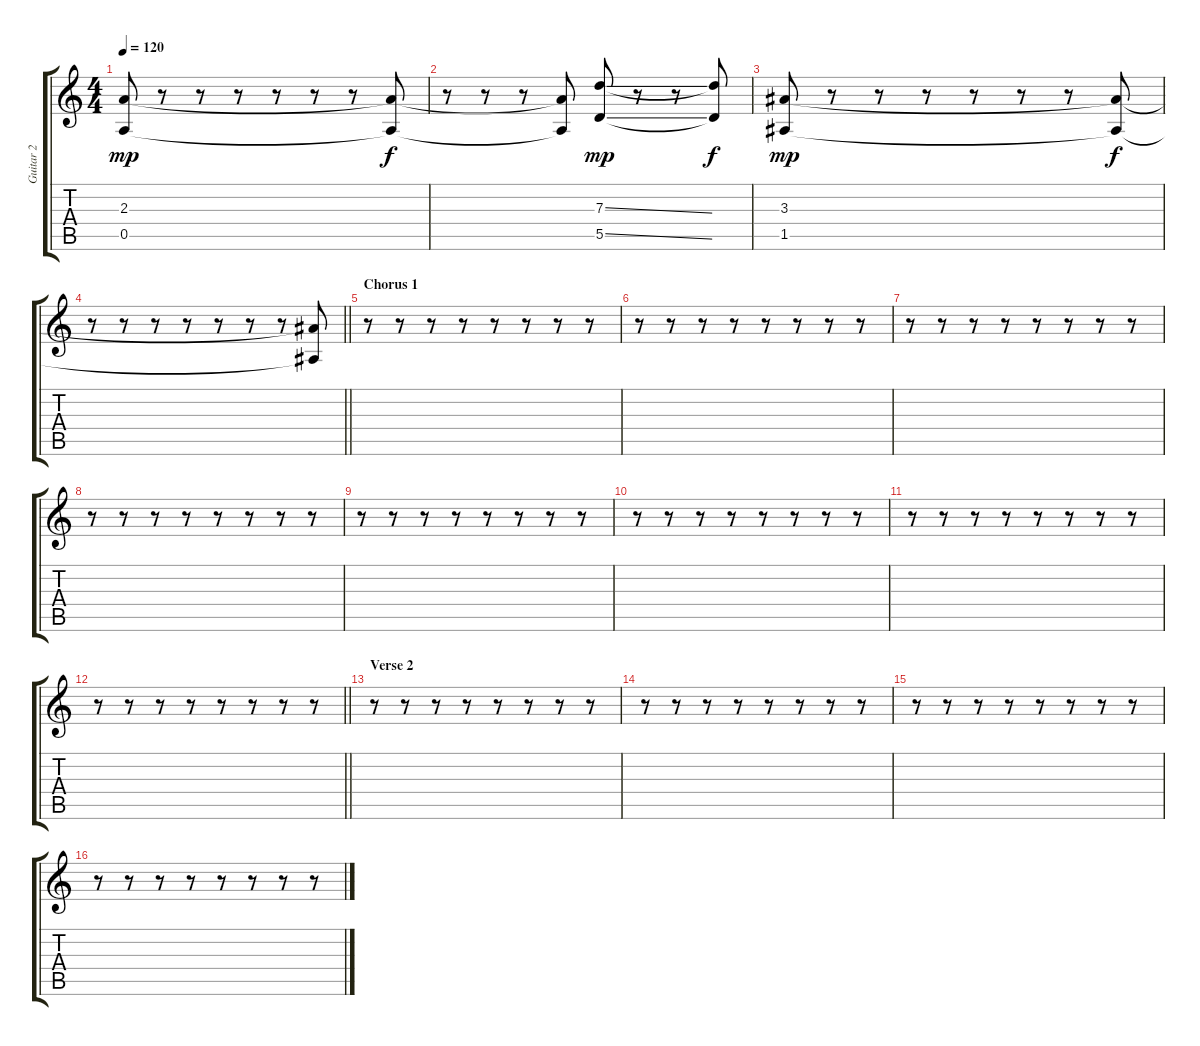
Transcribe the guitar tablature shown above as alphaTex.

\track ("Guitar 2" "Guitar 2") {instrument distortionguitar}
\staff {score tabs}
\tuning (E4 B3 G3 D3 A2 D2) {hide}
\ts (4 4)
\tempo 120
\clef g2
\ks c
(2.3 0.5).8{dy mp} r.8 r.8 r.8 r.8 r.8 r.8 (2.3{t} 0.5{t}).8{dy f} |
r.8 r.8 r.8 (2.3{t} 0.5{t}).8 (7.3{ss} 5.5{ss}).8{dy mp} r.8 r.8 (7.3{t} 5.5{t}).8{dy f} |
(3.3 1.5).8{dy mp} r.8 r.8 r.8 r.8 r.8 r.8 (3.3{t} 1.5{t}).8{dy f} |
\barLineRight lightlight
r.8 r.8 r.8 r.8 r.8 r.8 r.8 (3.3{t} 1.5{t}).8 |
\section ("" "Chorus 1")
r.8 r.8 r.8 r.8 r.8 r.8 r.8 r.8 |
r.8 r.8 r.8 r.8 r.8 r.8 r.8 r.8 |
r.8 r.8 r.8 r.8 r.8 r.8 r.8 r.8 |
r.8 r.8 r.8 r.8 r.8 r.8 r.8 r.8 |
r.8 r.8 r.8 r.8 r.8 r.8 r.8 r.8 |
r.8 r.8 r.8 r.8 r.8 r.8 r.8 r.8 |
r.8 r.8 r.8 r.8 r.8 r.8 r.8 r.8 |
\barLineRight lightlight
r.8 r.8 r.8 r.8 r.8 r.8 r.8 r.8 |
\section ("" "Verse 2")
r.8 r.8 r.8 r.8 r.8 r.8 r.8 r.8 |
r.8 r.8 r.8 r.8 r.8 r.8 r.8 r.8 |
r.8 r.8 r.8 r.8 r.8 r.8 r.8 r.8 |
r.8 r.8 r.8 r.8 r.8 r.8 r.8 r.8
